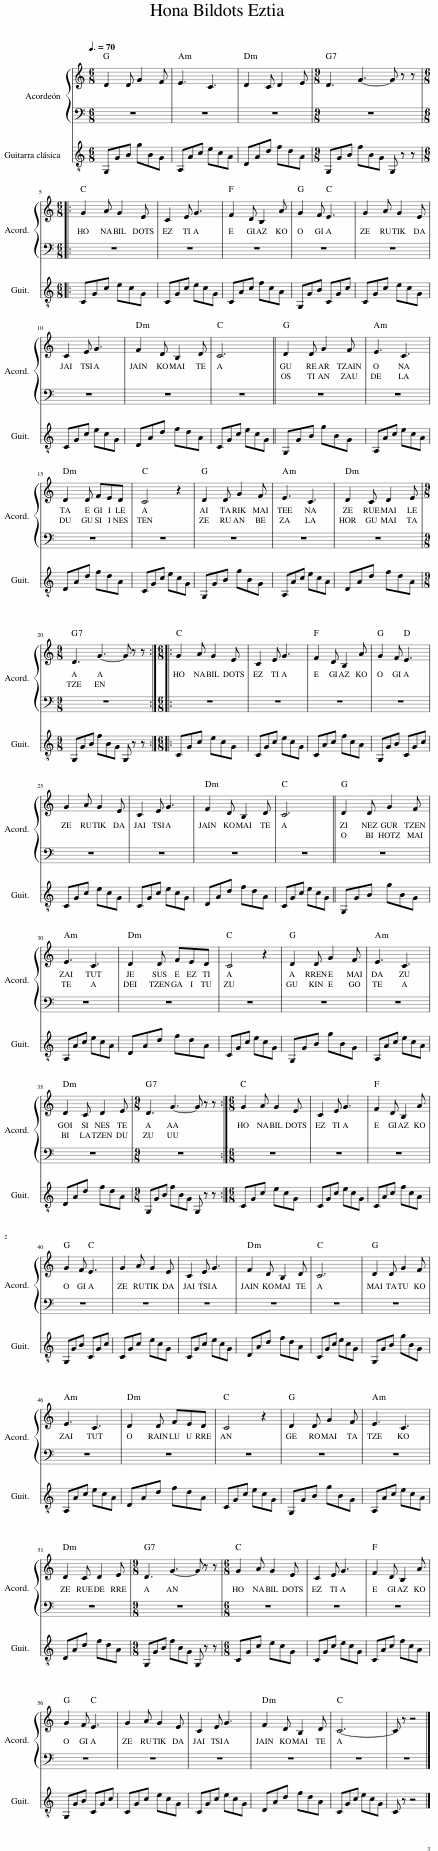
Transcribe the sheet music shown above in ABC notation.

X:1
%%score 1 2
L:1/8
Q:3/8=70
M:6/8
I:linebreak $
K:C
V:1 treble
V:2 treble-8
V:1
 D2 D G2 F | E3 C3 | D2 C D2 E |[M:9/8] D3 G3- G z z |:$[M:6/8] G2 A G2 E | %5
 C2 E G3 | F2 D B,2 A | G2 F E3 | G2 A G2 E |$ C2 E G3 | %10
 F2 D B,2 D | C6 || D2 D G2 F | E3 C3 |$ D2 D FED | %15
 C4 z2 | D2 D G2 F | E3 C3 | D2 C D2 E |$[M:9/8] D3 G3- G z z :: %20
[M:6/8] G2 A G2 E | C2 E G3 | F2 D B,2 A | G2 F E3 |$ G2 A G2 E | %25
 C2 E G3 | F2 D B,2 D | C6 || D2 D G2 F |$ E3 C3 | %30
 D2 D FED | C4 z2 | D2 D G2 F | E3 C3 |$ D2 C D2 E | %35
[M:9/8] D3 G3- G z z :|[M:6/8] G2 A G2 E | C2 E G3 | F2 D B,2 A |$ G2 F E3 | %40
 G2 A G2 E | C2 E G3 | F2 D B,2 D | C6 | D2 D G2 F |$ %45
 E3 C3 | D2 D FED | C4 z2 | D2 D G2 F | E3 C3 |$ %50
 D2 C D2 E |[M:9/8] D3 G3- G z z |[M:6/8] G2 A G2 E | C2 E G3 | F2 D B,2 A |$ %55
 G2 F E3 | G2 A G2 E | C2 E G3 | F2 D B,2 D | C6- | %60
 C z z4 |] %61
V:2
 G,GB gBG | A,Ac ecA | DAd fdA |[M:9/8] G,GB fBG G, z z |:$[M:6/8] CGc ecG | %5
 CGc ecG | CAc fcA | G,GB CGc | CGc ecG |$ CGc ecG | %10
 DAd fdA | CGc ecG || G,GB gBG | A,Ac ecA |$ DAd fdA | %15
 CGc ecG | G,GB gBG | A,Ac ecA | DAd fdA |$[M:9/8] G,GB fBG G, z z :: %20
[M:6/8] CGc ecG | CGc ecG | CAc fcA | G,GB CGc |$ CGc ecG | %25
 CGc ecG | DAd fdA | CGc ecG || G,GB gBG |$ A,Ac ecA | %30
 DAd fdA | CGc ecG | G,GB gBG | A,Ac ecA |$ DAd fdA | %35
[M:9/8] G,GB fBG G, z z :|[M:6/8] CGc ecG | CGc ecG | CAc fcA |$ G,GB CGc | %40
 CGc ecG | CGc ecG | DAd fdA | CGc ecG | G,GB gBG |$ %45
 A,Ac ecA | DAd fdA | CGc ecG | G,GB gBG | A,Ac ecA |$ %50
 DAd fdA |[M:9/8] G,GB fBG G, z z |[M:6/8] CGc ecG | CGc ecG | CAc fcA |$ %55
 G,GB CGc | CGc ecG | CGc ecG | DAd fdA | CGc ecG | %60
 C z z4 |] %61
